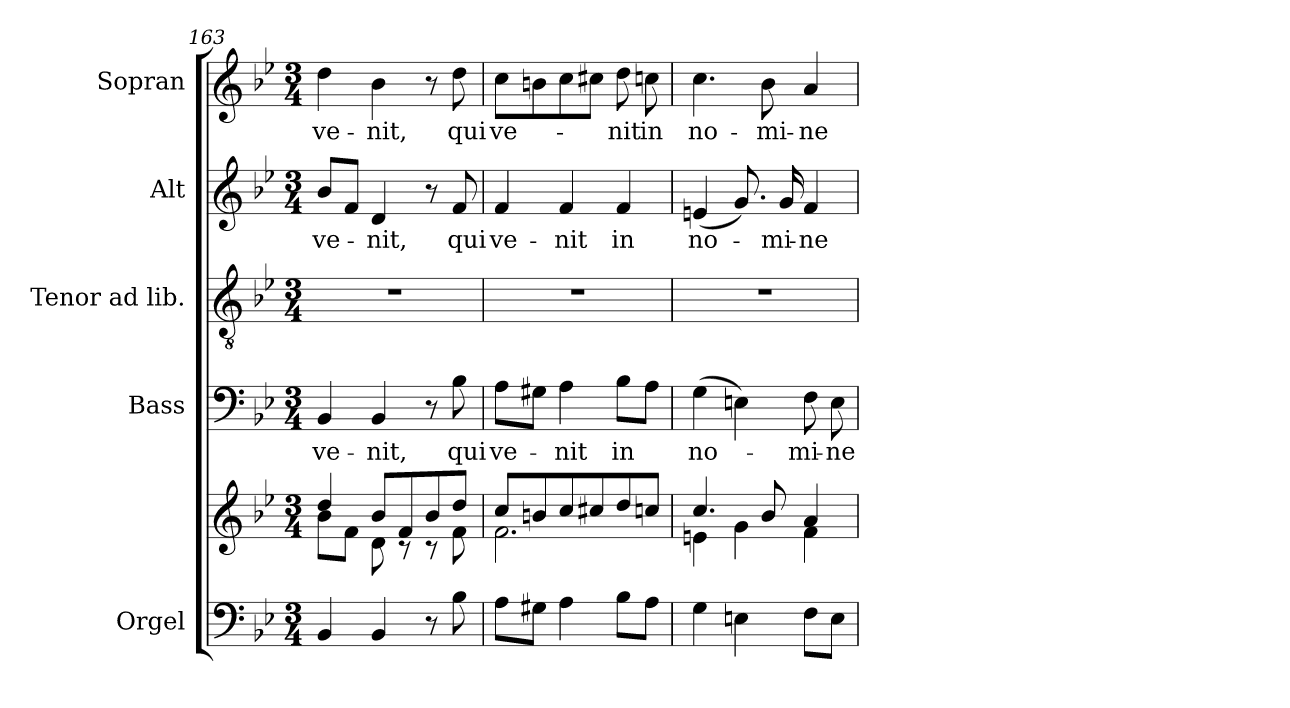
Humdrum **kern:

**kern	**kern	**kern	**text	**kern	**kern	**text	**kern	**text
*part5	*part5	*part4	*part4	*part3	*part2	*part2	*part1	*part1
*staff6	*staff5	*staff4	*staff4	*staff3	*staff2	*staff2	*staff1	*staff1
*I"Orgel	*	*I"Bass	*	*I"Tenor ad lib.	*I"Alt	*	*I"Sopran	*
*I'Org.	*	*I'B	*	*I'T	*I'A	*	*I'S	*
*clefF4	*clefG2	*clefF4	*	*clefGv2	*clefG2	*	*clefG2	*
*k[b-e-]	*k[b-e-]	*k[b-e-]	*	*k[b-e-]	*k[b-e-]	*	*k[b-e-]	*
*B-:	*B-:	*B-:	*	*B-:	*B-:	*	*B-:	*
*M3/4	*M3/4	*M3/4	*	*M3/4	*M3/4	*	*M3/4	*
=163	=163	=163	=163	=163	=163	=163	=163	=163
*	*^	*	*	*	*	*	*	*
!	!	!	!	!LO:LY:b	!	!	!LO:LY:b	!	!LO:LY:b
4BB-/	4dd/	8b-\L	4BB-/	ve-	2.r	8b-/L	ve-	4dd\	ve-
.	.	8f\J	.	.	.	8f/J	.	.	.
!	!	!	!	!LO:LY:b	!	!	!LO:LY:b	!	!LO:LY:b
4BB-/	8b-/L	8d\	4BB-/	-nit,	.	4d/	-nit,	4b-\	-nit,
.	8f/	8rc	.	.	.	.	.	.	.
8r	8b-/	8rc	8r	.	.	8r	.	8r	.
!	!	!	!	!LO:LY:b	!	!	!LO:LY:b	!	!LO:LY:b
8B-\	8dd/J	8f\	8B-\	qui	.	8f/	qui	8dd\	qui
=164	=164	=164	=164	=164	=164	=164	=164	=164	=164
!	!	!	!	!LO:LY:b	!	!	!LO:LY:b	!	!LO:LY:b
8A\L	8cc/L	2.f\	8A\L	ve-	2.r	4f/	ve-	8cc\L	ve-
8G#X\J	8bn/	.	8G#X\J	.	.	.	.	8bn\	.
!	!	!	!	!LO:LY:b	!	!	!LO:LY:b	!	!
4A\	8cc/	.	4A\	-nit	.	4f/	-nit	8cc\	.
.	8cc#X/	.	.	.	.	.	.	8cc#X\J	.
!	!	!	!	!LO:LY:b	!	!	!LO:LY:b	!	!LO:LY:b
8B-\L	8dd/	.	8B-\L	in	.	4f/	in	8dd\	-nit
!	!	!	!	!	!	!	!	!	!LO:LY:b
8A\J	8ccn/J	.	8A\J	.	.	.	.	8ccn\	in
=165	=165	=165	=165	=165	=165	=165	=165	=165	=165
!	!	!	!	!LO:LY:b	!	!	!LO:LY:b	!	!LO:LY:b
4G\	4.cc/	4en\	(>4G\	no-	2.r	(<4en/	no-	4.cc\	no-
4En\	.	4g\	4En\)	.	.	8.g/)	.	.	.
!	!	!	!	!	!	!	!	!	!LO:LY:b
.	8b-/	.	.	.	.	.	.	8b-\	-mi-
!	!	!	!	!	!	!	!LO:LY:b	!	!
.	.	.	.	.	.	16g/	-mi-	.	.
!	!	!	!	!LO:LY:b	!	!	!LO:LY:b	!	!LO:LY:b
8F\L	4a/	4f\	8F\	-mi-	.	4f/	-ne	4a/	-ne
!	!	!	!	!LO:LY:b	!	!	!	!	!
8E\J	.	.	8E\	-ne	.	.	.	.	.
*	*v	*v	*	*	*	*	*	*	*
=	=	=	=	=	=	=	=	=
*-	*-	*-	*-	*-	*-	*-	*-	*-
